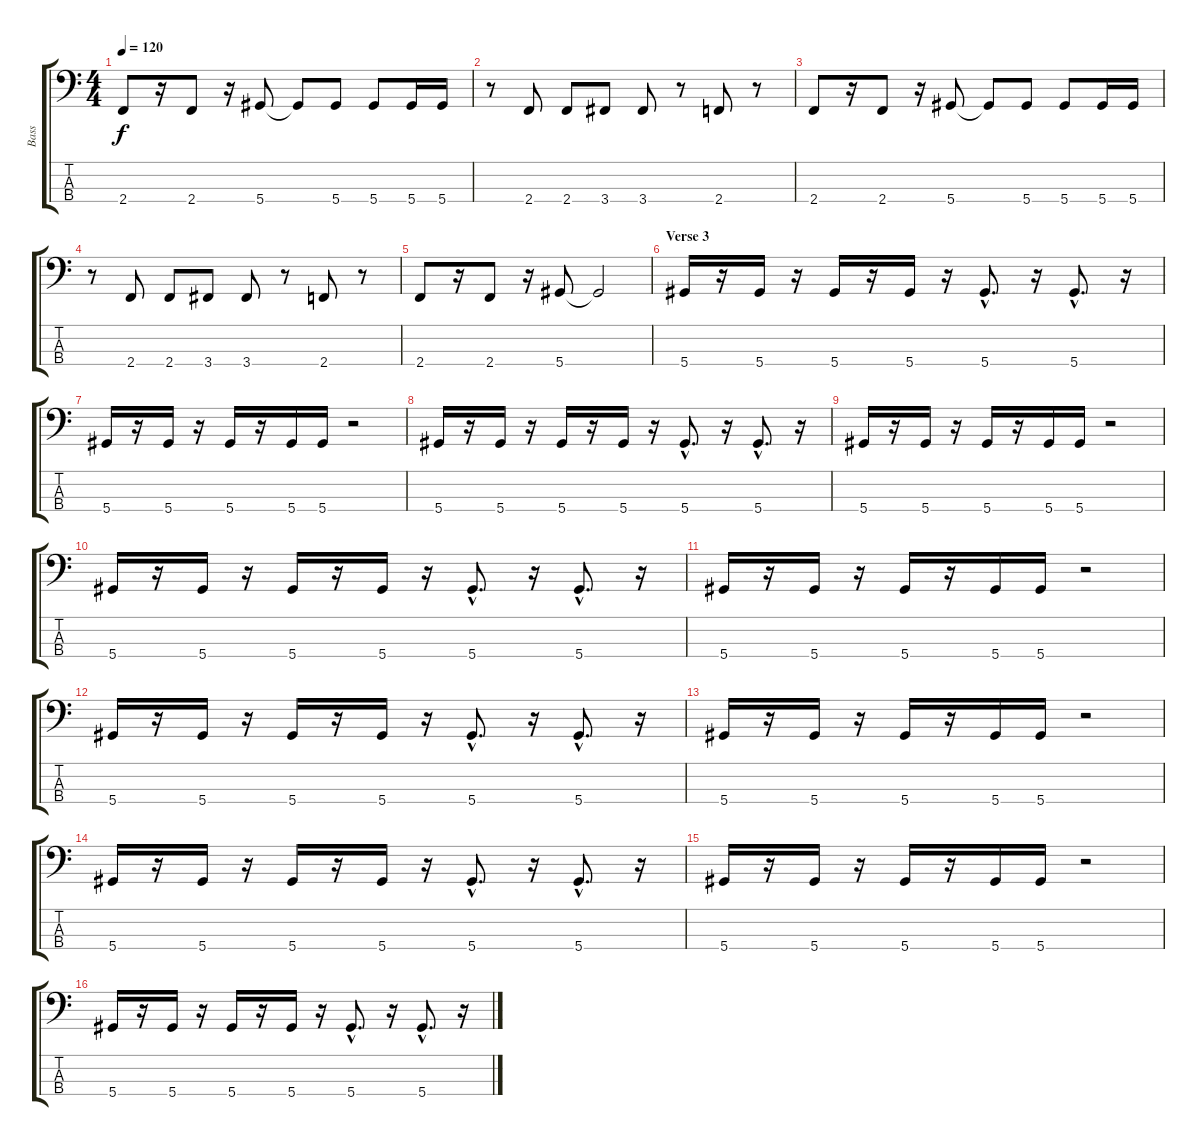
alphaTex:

\track ("Bass" "Bass") {instrument electricbassfinger}
\staff {score tabs}
\tuning (Gb2 Db2 Ab1 Eb1) {hide}
\ts (4 4)
\tempo 120
\clef f4
\ks c
2.4.8{dy f} r.16 2.4.8 r.16 5.4.8 5.4{t}.8 5.4.8 5.4.8 5.4.16 5.4.16 |
r.8 2.4.8 2.4.8 3.4.8 3.4.8 r.8 2.4.8 r.8 |
2.4.8 r.16 2.4.8 r.16 5.4.8 5.4{t}.8 5.4.8 5.4.8 5.4.16 5.4.16 |
r.8 2.4.8 2.4.8 3.4.8 3.4.8 r.8 2.4.8 r.8 |
2.4.8 r.16 2.4.8 r.16 5.4.8 5.4{t}.2 |
\section ("" "Verse 3")
5.4.16 r.16 5.4.16 r.16 5.4.16 r.16 5.4.16 r.16 5.4{hac}.8{d} r.16 5.4{hac}.8{d} r.16 |
5.4.16 r.16 5.4.16 r.16 5.4.16 r.16 5.4.16 5.4.16 r.2 |
5.4.16 r.16 5.4.16 r.16 5.4.16 r.16 5.4.16 r.16 5.4{hac}.8{d} r.16 5.4{hac}.8{d} r.16 |
5.4.16 r.16 5.4.16 r.16 5.4.16 r.16 5.4.16 5.4.16 r.2 |
5.4.16 r.16 5.4.16 r.16 5.4.16 r.16 5.4.16 r.16 5.4{hac}.8{d} r.16 5.4{hac}.8{d} r.16 |
5.4.16 r.16 5.4.16 r.16 5.4.16 r.16 5.4.16 5.4.16 r.2 |
5.4.16 r.16 5.4.16 r.16 5.4.16 r.16 5.4.16 r.16 5.4{hac}.8{d} r.16 5.4{hac}.8{d} r.16 |
5.4.16 r.16 5.4.16 r.16 5.4.16 r.16 5.4.16 5.4.16 r.2 |
5.4.16 r.16 5.4.16 r.16 5.4.16 r.16 5.4.16 r.16 5.4{hac}.8{d} r.16 5.4{hac}.8{d} r.16 |
5.4.16 r.16 5.4.16 r.16 5.4.16 r.16 5.4.16 5.4.16 r.2 |
5.4.16 r.16 5.4.16 r.16 5.4.16 r.16 5.4.16 r.16 5.4{hac}.8{d} r.16 5.4{hac}.8{d} r.16
